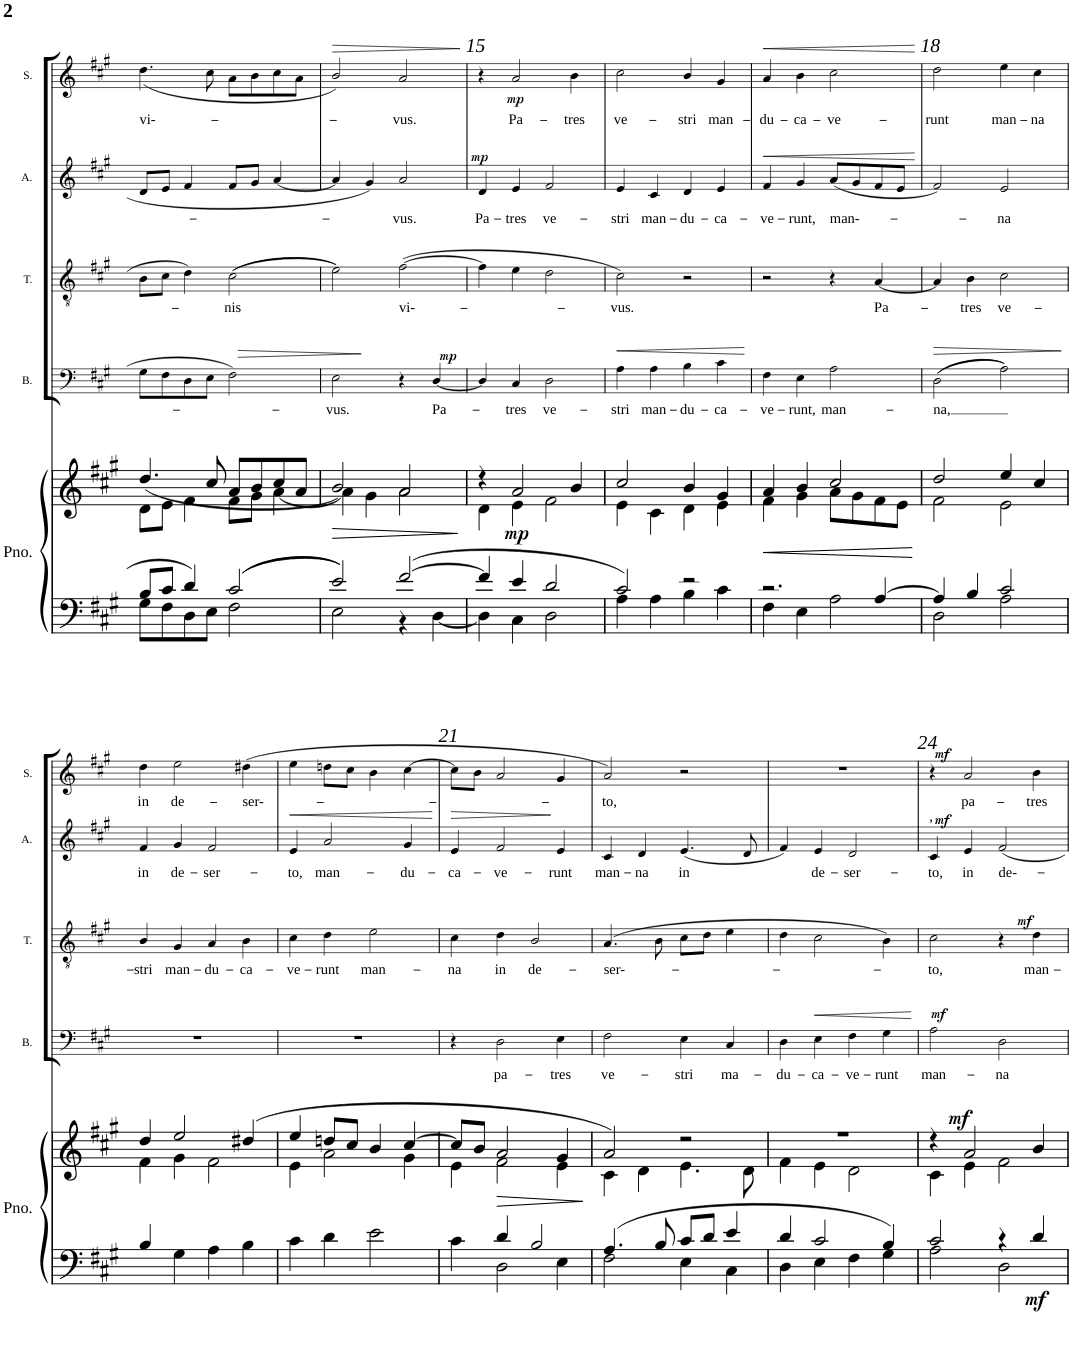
**kern	**kern	**dynam	**kern	**text	**dynam	**kern	**text	**dynam	**kern	**text	**dynam	**kern	**text	**dynam
*part5	*part5	*part5	*part4	*part4	*part4	*part3	*part3	*part3	*part2	*part2	*part2	*part1	*part1	*part1
*staff6	*staff5	*staff5/6	*staff4	*staff4	*staff4	*staff3	*staff3	*staff3	*staff2	*staff2	*staff2	*staff1	*staff1	*staff1
*I"Piano (for  rehearsal)	*	*	*I"Bass	*	*	*I"Tenor	*	*	*I"Alto	*	*	*I"Soprano	*	*
*I'Pno.	*	*	*I'B.	*	*	*I'T.	*	*	*I'A.	*	*	*I'S.	*	*
!!LO:PB:g=z
*clefF4	*clefG2	*	*clefF4	*	*	*clefGv2	*	*	*clefG2	*	*	*clefG2	*	*
*k[f#c#g#]	*k[f#c#g#]	*	*k[f#c#g#]	*	*	*k[f#c#g#]	*	*	*k[f#c#g#]	*	*	*k[f#c#g#]	*	*
*A:	*A:	*	*A:	*	*	*A:	*	*	*A:	*	*	*A:	*	*
*M4/4	*M4/4	*	*M4/4	*	*	*M4/4	*	*	*M4/4	*	*	*M4/4	*	*
*met(c)	*met(c)	*	*met(c)	*	*	*met(c)	*	*	*met(c)	*	*	*met(c)	*	*
=13	=13	=13	=13	=13	=13	=13	=13	=13	=13	=13	=13	=13	=13	=13
*^	*^	*	*	*	*	*	*	*	*	*	*	*	*	*
!	!	!	!	!	!	!	!	!	!	!	!	!	!	!	!LO:LY:b	!
8B/L	8G#\L	(<4.dd/	8d\L	.	8G#\L	.	.	8B\L	.	.	8d/L	.	.	(<4.dd\	vi--	.
8c#/J	8F#\	.	8e\J	.	8F#\	.	.	8c#\J	.	.	8e/J	.	.	.	.	.
4d/	8D\	.	4f#\	.	8D\	.	.	4d\	.	.	4f#/	.	.	.	.	.
.	8E\J	8cc#/	.	.	8E\J	.	.	.	.	.	.	.	.	8cc#\	.	.
!	!	!	!	!	!	!	!LO:HP:b	!	!LO:LY:b	!	!	!	!	!	!	!
2c#/	2F#\	8a/L	8f#\L	.	2F#\	.	>	(>(>2c#\	-nis	.	8f#/L	.	.	8a\L	.	.
.	.	8b/	8g#\J	.	.	.	.	.	.	.	8g#/J	.	.	8b\	.	.
.	.	8cc#/	[4a\	.	.	.	.	.	.	.	[4a/	.	.	8cc#\	.	.
.	.	8a/J	.	.	.	.	.	.	.	.	.	.	.	8a\J	.	.
=14	=14	=14	=14	=14	=14	=14	=14	=14	=14	=14	=14	=14	=14	=14	=14	=14
!	!	!	!	!LO:HP:b	!	!LO:LY:b	!	!	!	!	!	!	!	!	!	!LO:HP:b
2e/	2E\	2b/)	4a\]	>	2E\	-vus.	.	2e\))	.	.	4a/]	.	.	2b/)	.	>
.	.	.	4g#\	.	.	.	.	.	.	.	4g#/	.	.	.	.	.
!	!	!	!	!	!	!	!	!	!LO:LY:b	!	!	!LO:LY:b	!	!	!LO:LY:b	!
[2f#/	4r	2a/	2a\	.	4r	.	]	(>[2f#\	vi--	.	2a/	-vus.	.	2a/	-vus.	.
!	!	!	!	!	!	!LO:LY:b	!LO:DY:a	!	!	!	!	!	!	!	!	!
.	[4D\	.	.	.	[4D/	Pa-	mp	.	.	.	.	.	.	.	.	.
*v	*v	*	*	*	*	*	*	*	*	*	*	*	*	*	*	*
*	*v	*v	*	*	*	*	*	*	*	*	*	*	*	*	*
.	.	]	.	.	.	.	.	.	.	.	.	.	.	]
=15	=15	=15	=15	=15	=15	=15	=15	=15	=15	=15	=15	=15	=15	=15
*^	*^	*	*	*	*	*	*	*	*	*	*	*	*	*
!	!	!	!	!	!	!	!	!	!	!	!	!LO:LY:b	!LO:DY:a	!	!	!
4f#/]	4D\]	4r	4d\	.	4D/]	.	.	4f#\]	.	.	4d/	Pa-	mp	4r	.	.
!	!	!	!	!LO:DY:b	!	!LO:LY:b	!	!	!	!	!	!LO:LY:b	!	!	!LO:LY:b	!LO:DY:b
4e/	4C#\	2a/	4e\	mp	4C#/	-tres	.	4e\	.	.	4e/	-tres	.	2a/	Pa-	mp
!	!	!	!	!	!	!LO:LY:b	!	!	!	!	!	!LO:LY:b	!	!	!	!
2d/	2D\	.	2f#\	.	2D\	ve-	.	2d\	.	.	2f#/	ve-	.	.	.	.
!	!	!	!	!	!	!	!	!	!	!	!	!	!	!	!LO:LY:b	!
.	.	4b/	.	.	.	.	.	.	.	.	.	.	.	4b\	-tres	.
=16	=16	=16	=16	=16	=16	=16	=16	=16	=16	=16	=16	=16	=16	=16	=16	=16
!	!	!	!	!	!	!LO:LY:b	!LO:HP:b	!	!LO:LY:b	!	!	!LO:LY:b	!	!	!LO:LY:b	!
2c#/	4A\	2cc#/	4e\	.	4A\	-stri	<	2c#\)	-vus.	.	4e/	-stri	.	2cc#\	ve-	.
!	!	!	!	!	!	!LO:LY:b	!	!	!	!	!	!LO:LY:b	!	!	!	!
.	4A\	.	4c#\	.	4A\	man-	.	.	.	.	4c#/	man-	.	.	.	.
!	!	!	!	!	!	!LO:LY:b	!	!	!	!	!	!LO:LY:b	!	!	!LO:LY:b	!
2r	4B\	4b/	4d\	.	4B\	-du-	.	2r	.	.	4d/	-du-	.	4b/	-stri	.
!	!	!	!	!	!	!LO:LY:b	!	!	!	!	!	!LO:LY:b	!	!	!LO:LY:b	!
.	4c#\	4g#/	4e\	.	4c#\	-ca-	.	.	.	.	4e/	-ca-	.	4g#/	man-	.
*v	*v	*	*	*	*	*	*	*	*	*	*	*	*	*	*	*
*	*v	*v	*	*	*	*	*	*	*	*	*	*	*	*	*
.	.	.	.	.	[	.	.	.	.	.	.	.	.	.
=17	=17	=17	=17	=17	=17	=17	=17	=17	=17	=17	=17	=17	=17	=17
*^	*	*	*	*	*	*	*	*	*	*	*	*	*	*
!	!	!	!LO:HP:b	!	!LO:LY:b	!	!	!	!	!	!LO:LY:b	!LO:HP:b	!	!LO:LY:b	!LO:HP:b
*	*	*^	*	*	*	*	*	*	*	*	*	*	*	*	*
2.r	4F#\	4a/	4f#\	<	4F#\	-ve-	.	2r	.	.	4f#/	-ve-	<	4a/	-du-	<
!	!	!	!	!	!	!LO:LY:b	!	!	!	!	!	!LO:LY:b	!	!	!LO:LY:b	!
.	4E\	4b/	4g#\	.	4E\	-runt,	.	.	.	.	4g#/	-runt,	.	4b\	-ca-	.
!	!	!	!	!	!	!LO:LY:b	!	!	!	!	!	!LO:LY:b	!	!	!LO:LY:b	!
.	2A\	2cc#/	8a\L	.	2A\	man-	.	4r	.	.	(<8a/L	man--	.	2cc#\	-ve-	.
.	.	.	8g#\	.	.	.	.	.	.	.	8g#/	.	.	.	.	.
!	!	!	!	!	!	!	!	!	!LO:LY:b	!	!	!	!	!	!	!
[4A/	.	.	8f#\	.	.	.	.	[4A/	Pa-	.	8f#/	.	.	.	.	.
.	.	.	8e\J	.	.	.	.	.	.	.	8e/J	.	.	.	.	.
*v	*v	*	*	*	*	*	*	*	*	*	*	*	*	*	*	*
*	*v	*v	*	*	*	*	*	*	*	*	*	*	*	*	*
.	.	[	.	.	.	.	.	.	.	.	[	.	.	[
=18	=18	=18	=18	=18	=18	=18	=18	=18	=18	=18	=18	=18	=18	=18
*^	*^	*	*	*	*	*	*	*	*	*	*	*	*	*
!	!	!	!	!	!	!LO:LY:b	!LO:HP:b	!	!	!	!	!	!	!	!LO:LY:b	!
4A/]	2D\	2dd/	2f#\	.	(>(>2D\	-na,	>	4A/]	.	.	2f#/)	.	.	2dd\	-runt	.
!	!	!	!	!	!	!	!	!	!LO:LY:b	!	!	!	!	!	!	!
4B/	.	.	.	.	.	.	.	4B\	-tres	.	.	.	.	.	.	.
!	!	!	!	!	!	!	!	!	!LO:LY:b	!	!	!LO:LY:b	!	!	!LO:LY:b	!
2c#/	2A\	4ee/	2e\	.	2A\))	.	.	2c#\	ve-	.	2e/	-na	.	4ee\	man-	.
!	!	!	!	!	!	!	!	!	!	!	!	!	!	!	!LO:LY:b	!
.	.	4cc#/	.	.	.	.	.	.	.	.	.	.	.	4cc#\	-na	.
*v	*v	*	*	*	*	*	*	*	*	*	*	*	*	*	*	*
*	*v	*v	*	*	*	*	*	*	*	*	*	*	*	*	*
.	.	.	.	.	]	.	.	.	.	.	.	.	.	.
!!LO:LB:g=z
=19	=19	=19	=19	=19	=19	=19	=19	=19	=19	=19	=19	=19	=19	=19
*	*^	*	*	*	*	*	*	*	*	*	*	*	*	*
!	!	!	!	!	!	!	!	!LO:LY:b	!	!	!LO:LY:b	!	!	!LO:LY:b	!
4B/	4dd/	4f#\	.	1r	.	.	4B/	-stri	.	4f#/	in	.	4dd\	in	.
!	!	!	!	!	!	!	!	!LO:LY:b	!	!	!LO:LY:b	!	!	!LO:LY:b	!
4G#\	2ee/	4g#\	.	.	.	.	4G#/	man-	.	4g#/	de-	.	2ee\	de-	.
!	!	!	!	!	!	!	!	!LO:LY:b	!	!	!LO:LY:b	!	!	!	!
4A\	.	2f#\	.	.	.	.	4A/	-du-	.	2f#/	-ser-	.	.	.	.
!	!	!	!	!	!	!	!	!LO:LY:b	!	!	!	!	!	!LO:LY:b	!
4B\	(>4dd#X/	.	.	.	.	.	4B\	-ca-	.	.	.	.	(>4dd#X\	-ser--	.
=20	=20	=20	=20	=20	=20	=20	=20	=20	=20	=20	=20	=20	=20	=20	=20
!	!	!	!	!	!	!	!	!LO:LY:b	!	!	!LO:LY:b	!LO:HP:b	!	!	!
4c#\	4ee/	4e\	.	1r	.	.	4c#\	-ve-	.	4e/	-to,	<	4ee\	.	.
!	!	!	!	!	!	!	!	!LO:LY:b	!	!	!LO:LY:b	!	!	!	!
4d\	8ddn/L	2a\	.	.	.	.	4d\	-runt	.	2a/	man-	.	8ddn\L	.	.
.	8cc#/J	.	.	.	.	.	.	.	.	.	.	.	8cc#\J	.	.
!	!	!	!	!	!	!	!	!LO:LY:b	!	!	!	!	!	!	!
2e\	4b/	.	.	.	.	.	2e\	man-	.	.	.	.	4b\	.	.
!	!	!	!	!	!	!	!	!	!	!	!LO:LY:b	!	!	!	!
.	[4cc#/	4g#\	.	.	.	.	.	.	.	4g#/	-du-	.	[4cc#\	.	.
*	*v	*v	*	*	*	*	*	*	*	*	*	*	*	*	*
.	.	.	.	.	.	.	.	.	.	.	[	.	.	.
=21	=21	=21	=21	=21	=21	=21	=21	=21	=21	=21	=21	=21	=21	=21
*^	*^	*	*	*	*	*	*	*	*	*	*	*	*	*
!	!	!	!	!	!	!	!	!	!LO:LY:b	!	!	!LO:LY:b	!LO:HP:b	!	!	!
4c#\	4ryy	8cc#/L]	4e\	.	4r	.	.	4c#\	-na	.	4e/	-ca-	>	8cc#\L]	.	.
.	.	8b/J	.	.	.	.	.	.	.	.	.	.	.	8b\J	.	.
!	!	!	!	!LO:HP:b	!	!LO:LY:b	!	!	!LO:LY:b	!	!	!LO:LY:b	!	!	!	!
4d/	2D\	2a/	2f#\	>	2D\	pa-	.	4d\	in	.	2f#/	-ve-	.	2a/	.	.
!	!	!	!	!	!	!	!	!	!LO:LY:b	!	!	!	!	!	!	!
2B/	.	.	.	.	.	.	.	2B/	de-	.	.	.	.	.	.	.
!	!	!	!	!	!	!LO:LY:b	!	!	!	!	!	!LO:LY:b	!	!	!	!
.	4E\	4g#/	4e\	.	4E\	-tres	.	.	.	.	4e/	-runt	]	4g#/	.	.
*v	*v	*	*	*	*	*	*	*	*	*	*	*	*	*	*	*
*	*v	*v	*	*	*	*	*	*	*	*	*	*	*	*	*
.	.	]	.	.	.	.	.	.	.	.	.	.	.	.
=22	=22	=22	=22	=22	=22	=22	=22	=22	=22	=22	=22	=22	=22	=22
*^	*^	*	*	*	*	*	*	*	*	*	*	*	*	*
!	!	!	!	!	!	!LO:LY:b	!	!	!LO:LY:b	!	!	!LO:LY:b	!	!	!LO:LY:b	!
4.A/	2F#\	2a/)	4c#\	.	2F#\	ve-	.	(>4.A/	-ser--	.	4c#/	man-	.	2a/)	-to,	.
!	!	!	!	!	!	!	!	!	!	!	!	!LO:LY:b	!	!	!	!
.	.	.	4d\	.	.	.	.	.	.	.	4d/	-na	.	.	.	.
8B/	.	.	.	.	.	.	.	8B\	.	.	.	.	.	.	.	.
!	!	!	!	!	!	!LO:LY:b	!	!	!	!	!	!LO:LY:b	!	!	!	!
8c#/L	4E\	2r	4.e\	.	4E\	-stri	.	8c#\L	.	.	(<4.e/	in	.	2r	.	.
8d/J	.	.	.	.	.	.	.	8d\J	.	.	.	.	.	.	.	.
!	!	!	!	!	!	!LO:LY:b	!	!	!	!	!	!	!	!	!	!
4e/	4C#\	.	.	.	4C#/	ma-	.	4e\	.	.	.	.	.	.	.	.
.	.	.	8d\	.	.	.	.	.	.	.	8d/	.	.	.	.	.
=23	=23	=23	=23	=23	=23	=23	=23	=23	=23	=23	=23	=23	=23	=23	=23	=23
!	!	!	!	!	!	!LO:LY:b	!	!	!	!	!	!	!	!	!	!
4d/	4D\	1r	4f#\	.	4D\	-du-	.	4d\	.	.	4f#/)	.	.	1r	.	.
!	!	!	!	!	!	!LO:LY:b	!LO:HP:b	!	!	!	!	!LO:LY:b	!	!	!	!
2c#/	4E\	.	4e\	.	4E\	-ca-	<	2c#\	.	.	4e/	de-	.	.	.	.
!	!	!	!	!	!	!LO:LY:b	!	!	!	!	!	!LO:LY:b	!	!	!	!
.	4F#\	.	2d\	.	4F#\	-ve-	.	.	.	.	2d/	-ser-	.	.	.	.
!	!	!	!	!	!	!LO:LY:b	!	!	!	!	!	!	!	!	!	!
4B/	4G#\	.	.	.	4G#\	-runt	.	4B\)	.	.	.	.	.	.	.	.
*v	*v	*	*	*	*	*	*	*	*	*	*	*	*	*	*	*
*	*v	*v	*	*	*	*	*	*	*	*	*	*	*	*	*
.	.	.	.	.	[	.	.	.	.	.	.	.	.	.
=24	=24	=24	=24	=24	=24	=24	=24	=24	=24	=24	=24	=24	=24	=24
*^	*^	*	*	*	*	*	*	*	*	*	*	*	*	*
!	!	!	!	!	!	!	!	!	!	!	!LO:TX:a:t=,	!	!	!	!	!
!	!	!	!	!	!	!LO:LY:b	!LO:DY:a	!	!LO:LY:b	!	!	!LO:LY:b	!	!	!	!
2c#/	2A\	4r	4c#\	.	2A\	man-	mf	2c#\	-to,	.	4c#/	-to,	.	4r	.	.
!	!	!	!	!LO:DY:a	!	!	!	!	!	!	!	!LO:LY:b	!LO:DY:b	!	!LO:LY:b	!LO:DY:b
.	.	2a/	4e\	mf	.	.	.	.	.	.	4e/	in	mf	2a/	pa-	mf
!	!	!	!	!	!	!LO:LY:b	!	!	!	!	!	!LO:LY:b	!	!	!	!
4r	2D\	.	2f#\	.	2D\	-na	.	4r	.	.	2f#/	de--	.	.	.	.
!	!	!	!	!LO:DY:b=2	!	!	!	!	!LO:LY:b	!LO:DY:b	!	!	!	!	!LO:LY:b	!
4d/	.	4b/	.	mf	.	.	.	4d\	man-	mf	.	.	.	4b\	-tres	.
*v	*v	*	*	*	*	*	*	*	*	*	*	*	*	*	*	*
*	*v	*v	*	*	*	*	*	*	*	*	*	*	*	*	*
=	=	=	=	=	=	=	=	=	=	=	=	=	=	=
*-	*-	*-	*-	*-	*-	*-	*-	*-	*-	*-	*-	*-	*-	*-
